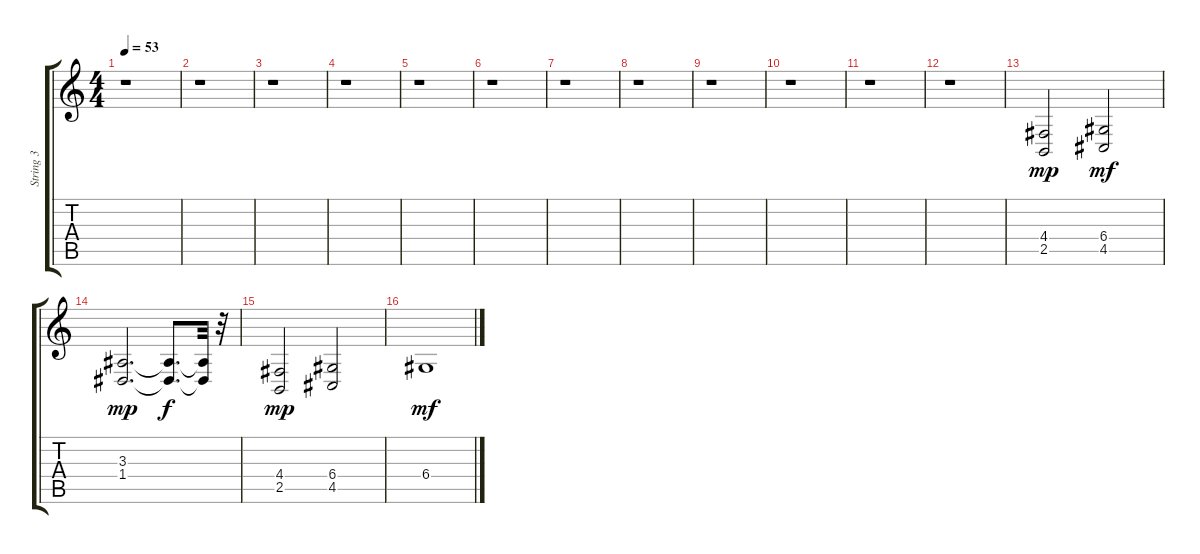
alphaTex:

\track ("String 3" "String 3") {instrument stringensemble1}
\staff {score tabs}
\tuning (E4 B3 G3 D3 A2 E2) {hide}
\ts (4 4)
\tempo 53
\clef g2
\ks c
r.1{dy mf} |
r.1 |
r.1 |
r.1 |
r.1 |
r.1 |
r.1 |
r.1 |
r.1 |
r.1 |
r.1 |
r.1 |
(4.4 2.5).2{dy mp} (6.4 4.5).2{dy mf} |
(3.3 1.4).2{d dy mp} (3.3{t} 1.4{t}).8{d dy f} (3.3{t} 1.4{t}).32 r.32 |
(4.4 2.5).2{dy mp} (6.4 4.5).2 |
6.4.1{dy mf}
